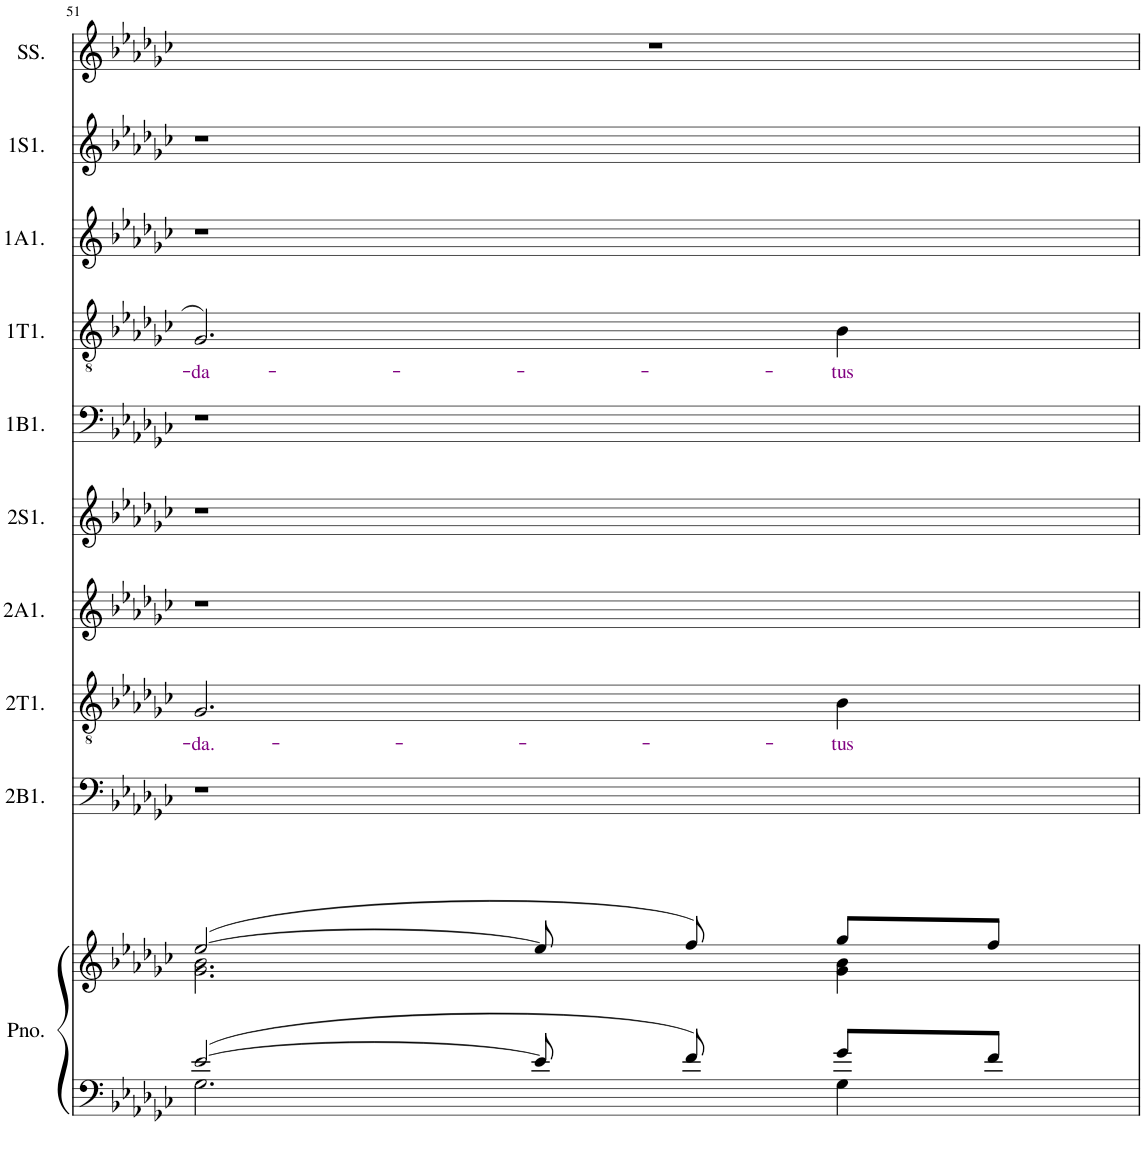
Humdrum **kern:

**kern	**kern	**kern	**kern	**text	**kern	**kern	**kern	**kern	**text	**kern	**kern	**kern
*part10	*part10	*part9	*part8	*part8	*part7	*part6	*part5	*part4	*part4	*part3	*part2	*part1
*staff11	*staff10	*staff9	*staff8	*staff8	*staff7	*staff6	*staff5	*staff4	*staff4	*staff3	*staff2	*staff1
*I"Piano	*	*I"C2 Bass 1	*I"C2 Tenor 1	*	*I"C2 Alto 1	*I"C1 Soprano 1	*I"C1 Bass 1	*I"C1 Tenor 1	*	*I"C1 Alto 1	*I"C1 Soprano 1	*I"Soprano Solo
*I'Pno.	*	*I'2B1.	*I'2T1.	*	*I'2A1.	*I'2S1.	*I'1B1.	*I'1T1.	*	*I'1A1.	*I'1S1.	*I'SS.
!!LO:PB:g=z
*clefF4	*clefG2	*clefF4	*clefGv2	*	*clefG2	*clefG2	*clefF4	*clefGv2	*	*clefG2	*clefG2	*clefG2
*	*	*	*	*	*Trd1c2	*	*	*	*	*Trd1c2	*	*
*k[b-e-a-d-g-c-]	*k[b-e-a-d-g-c-]	*k[b-e-a-d-g-c-]	*k[b-e-a-d-g-c-]	*	*k[b-e-a-d-g-c-]	*k[b-e-a-d-g-c-]	*k[b-e-a-d-g-c-]	*k[b-e-a-d-g-c-]	*	*k[b-e-a-d-g-c-]	*k[b-e-a-d-g-c-]	*k[b-e-a-d-g-c-]
*M4/4	*M4/4	*M4/4	*M4/4	*	*M4/4	*M4/4	*M4/4	*M4/4	*	*M4/4	*M4/4	*M4/4
*met(c)	*met(c)	*met(c)	*met(c)	*	*met(c)	*met(c)	*met(c)	*met(c)	*	*met(c)	*met(c)	*met(c)
=51	=51	=51	=51	=51	=51	=51	=51	=51	=51	=51	=51	=51
*^	*^	*	*	*	*	*	*	*	*	*	*	*
!	!	!	!	!	!	!LO:LY:b:color=#800080	!	!	!	!	!LO:LY:b:color=#800080	!	!	!
[2e-/	2.G-\	([2ee-/	2.g-\ 2.b-\	1r	2.G-/	-da.-	1r	1r	1r	2.G-/	-da-	1r	1r	1r
8e-/]	.	8ee-/]	.	.	.	.	.	.	.	.	.	.	.	.
8f/	.	8ff/)	.	.	.	.	.	.	.	.	.	.	.	.
!	!	!	!	!	!	!LO:LY:b:color=#800080	!	!	!	!	!LO:LY:b:color=#800080	!	!	!
8g-/L	4G-\	8gg-/L	4g-\ 4b-\	.	4B-\	-tus	.	.	.	4B-\	-tus	.	.	.
8f/J	.	8ff/J	.	.	.	.	.	.	.	.	.	.	.	.
*v	*v	*	*	*	*	*	*	*	*	*	*	*	*	*
*	*v	*v	*	*	*	*	*	*	*	*	*	*	*
=	=	=	=	=	=	=	=	=	=	=	=	=
*-	*-	*-	*-	*-	*-	*-	*-	*-	*-	*-	*-	*-
